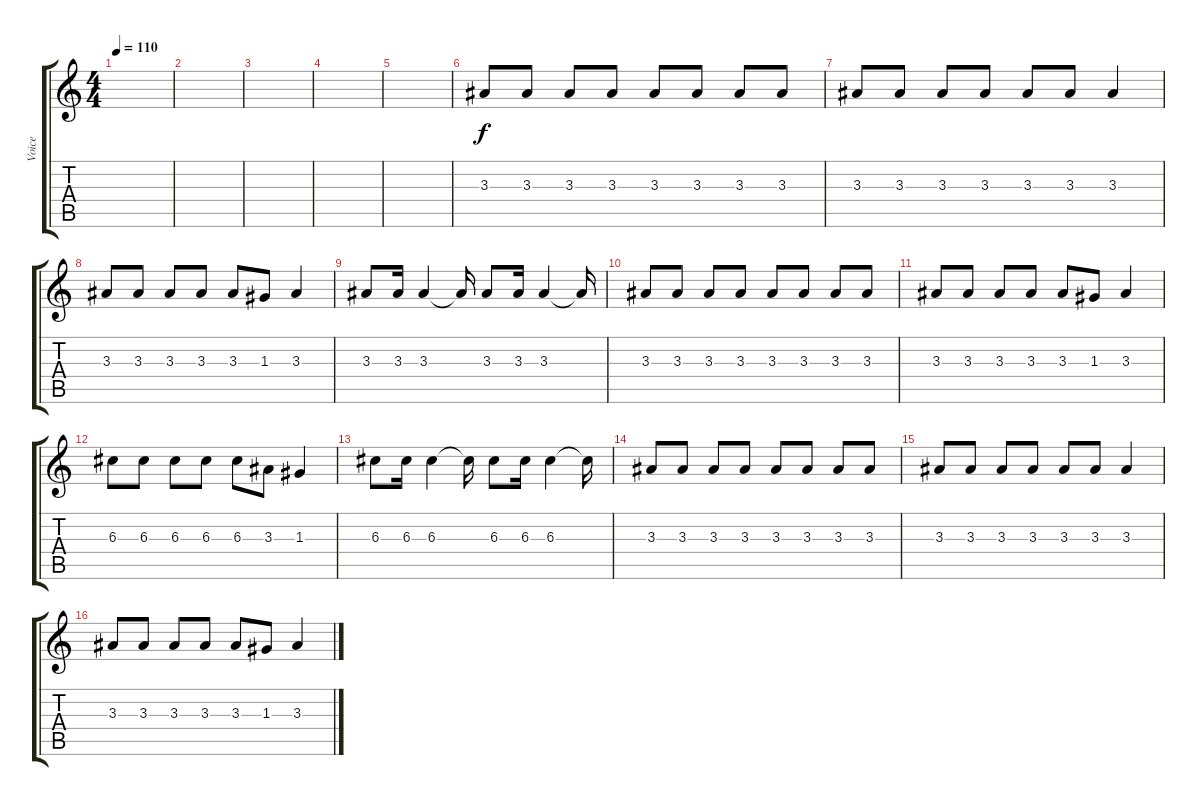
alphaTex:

\track ("Voice" "Voice") {instrument contrabass}
\staff {score tabs}
\tuning (E4 B3 G3 D3 A2 E2) {hide}
\ts (4 4)
\tempo 110
\clef g2
\ks c
|
|
|
|
|
3.3.8 3.3.8 3.3.8 3.3.8 3.3.8 3.3.8 3.3.8 3.3.8 |
3.3.8 3.3.8 3.3.8 3.3.8 3.3.8 3.3.8 3.3.4 |
3.3.8 3.3.8 3.3.8 3.3.8 3.3.8 1.3.8 3.3.4 |
3.3.8 3.3.16 3.3.4 3.3{t}.16 3.3.8 3.3.16 3.3.4 3.3{t}.16 |
3.3.8 3.3.8 3.3.8 3.3.8 3.3.8 3.3.8 3.3.8 3.3.8 |
3.3.8 3.3.8 3.3.8 3.3.8 3.3.8 1.3.8 3.3.4 |
6.3.8 6.3.8 6.3.8 6.3.8 6.3.8 3.3.8 1.3.4 |
6.3.8 6.3.16 6.3.4 6.3{t}.16 6.3.8 6.3.16 6.3.4 6.3{t}.16 |
3.3.8 3.3.8 3.3.8 3.3.8 3.3.8 3.3.8 3.3.8 3.3.8 |
3.3.8 3.3.8 3.3.8 3.3.8 3.3.8 3.3.8 3.3.4 |
3.3.8 3.3.8 3.3.8 3.3.8 3.3.8 1.3.8 3.3.4
